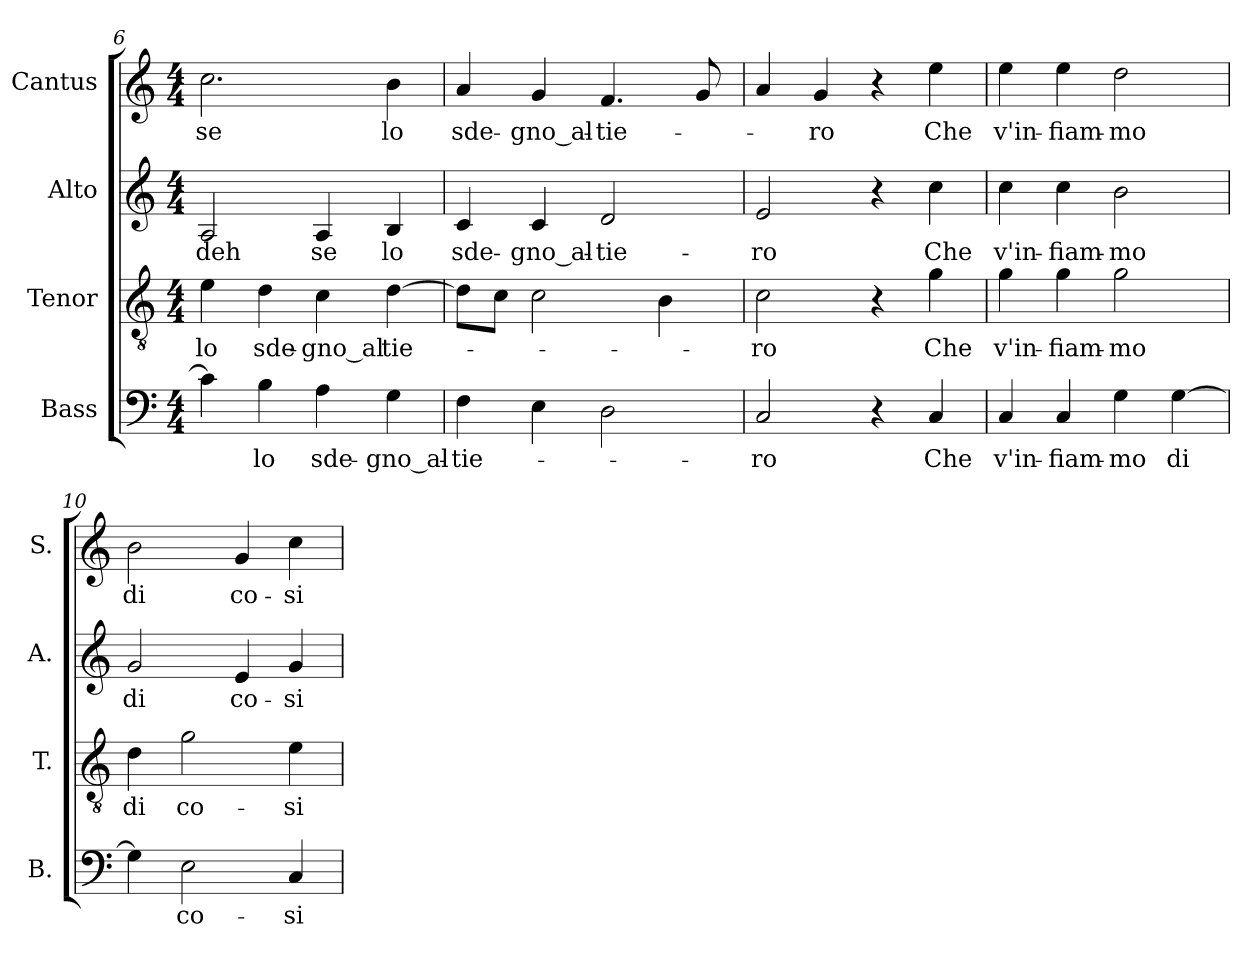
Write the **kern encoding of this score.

**kern	**text	**kern	**text	**kern	**text	**kern	**text
*part4	*part4	*part3	*part3	*part2	*part2	*part1	*part1
*staff4	*staff4	*staff3	*staff3	*staff2	*staff2	*staff1	*staff1
*I"Bass	*	*I"Tenor	*	*I"Alto	*	*I"Cantus	*
*I'B.	*	*I'T.	*	*I'A.	*	*I'S.	*
!!LO:LB:g=z
*clefF4	*	*clefGv2	*	*clefG2	*	*clefG2	*
*	*	*ITrd7c12	*	*	*	*	*
*k[]	*	*k[]	*	*k[]	*	*k[]	*
*C:	*	*C:	*	*C:	*	*C:	*
*M4/4	*	*M4/4	*	*M4/4	*	*M4/4	*
=6	=6	=6	=6	=6	=6	=6	=6
!	!	!	!LO:LY:b:color=#000000	!	!	!	!
!	!	!	!	!	!LO:LY:b:color=#000000	!	!
!	!	!	!	!	!	!	!LO:LY:b:color=#000000
4ci\]	.	4Ei\	lo	2Ai/	deh	2.cci\	se
!	!LO:LY:b:color=#000000	!	!	!	!	!	!
!	!	!	!LO:LY:b:color=#000000	!	!	!	!
4Bi\	lo	4Di\	sde-	.	.	.	.
!	!LO:LY:b:color=#000000	!	!	!	!	!	!
!	!	!	!LO:LY:b:color=#000000	!	!	!	!
!	!	!	!	!	!LO:LY:b:color=#000000	!	!
4Ai\	sde-	4Ci\	-gno_al	4Ai/	se	.	.
!	!LO:LY:b:color=#000000	!	!	!	!	!	!
!	!	!	!LO:LY:b:color=#000000	!	!	!	!
!	!	!	!	!	!LO:LY:b:color=#000000	!	!
!	!	!	!	!	!	!	!LO:LY:b:color=#000000
4Gi\	-gno_al-	[>4Di\	tie-	4Bi/	lo	4bi\	lo
=7	=7	=7	=7	=7	=7	=7	=7
!	!LO:LY:b:color=#000000	!	!	!	!	!	!
!	!	!	!	!	!LO:LY:b:color=#000000	!	!
!	!	!	!	!	!	!	!LO:LY:b:color=#000000
4Fi\	-tie-	8Di\L]	.	4ci/	sde-	4ai/	sde-
.	.	8Ci\J	.	.	.	.	.
!	!	!	!	!	!LO:LY:b:color=#000000	!	!
!	!	!	!	!	!	!	!LO:LY:b:color=#000000
4Ei\	.	2Ci\	.	4ci/	-gno_al-	4gi/	-gno_al-
!	!	!	!	!	!LO:LY:b:color=#000000	!	!
!	!	!	!	!	!	!	!LO:LY:b:color=#000000
2Di\	.	.	.	2di/	-tie-	4.fi/	-tie-
.	.	4BBi\	.	.	.	.	.
.	.	.	.	.	.	8gi/	.
=8	=8	=8	=8	=8	=8	=8	=8
!	!LO:LY:b:color=#000000	!	!	!	!	!	!
!	!	!	!LO:LY:b:color=#000000	!	!	!	!
!	!	!	!	!	!LO:LY:b:color=#000000	!	!
2Ci/	-ro	2Ci\	-ro	2ei/	-ro	4ai/	.
!	!	!	!	!	!	!	!LO:LY:b:color=#000000
.	.	.	.	.	.	4gi/	-ro
4r	.	4r	.	4r	.	4r	.
!	!LO:LY:b:color=#000000	!	!	!	!	!	!
!	!	!	!LO:LY:b:color=#000000	!	!	!	!
!	!	!	!	!	!LO:LY:b:color=#000000	!	!
!	!	!	!	!	!	!	!LO:LY:b:color=#000000
4Ci/	Che	4Gi\	Che	4cci\	Che	4eei\	Che
=9	=9	=9	=9	=9	=9	=9	=9
!	!LO:LY:b:color=#000000	!	!	!	!	!	!
!	!	!	!LO:LY:b:color=#000000	!	!	!	!
!	!	!	!	!	!LO:LY:b:color=#000000	!	!
!	!	!	!	!	!	!	!LO:LY:b:color=#000000
4Ci/	v'in-	4Gi\	v'in-	4cci\	v'in-	4eei\	v'in-
!	!LO:LY:b:color=#000000	!	!	!	!	!	!
!	!	!	!LO:LY:b:color=#000000	!	!	!	!
!	!	!	!	!	!LO:LY:b:color=#000000	!	!
!	!	!	!	!	!	!	!LO:LY:b:color=#000000
4Ci/	-fiam-	4Gi\	-fiam-	4cci\	-fiam-	4eei\	-fiam-
!	!LO:LY:b:color=#000000	!	!	!	!	!	!
!	!	!	!LO:LY:b:color=#000000	!	!	!	!
!	!	!	!	!	!LO:LY:b:color=#000000	!	!
!	!	!	!	!	!	!	!LO:LY:b:color=#000000
4Gi\	-mo	2Gi\	-mo	2bi\	-mo	2ddi\	-mo
!	!LO:LY:b:color=#000000	!	!	!	!	!	!
[>4Gi\	di	.	.	.	.	.	.
=10	=10	=10	=10	=10	=10	=10	=10
!	!	!	!LO:LY:b:color=#000000	!	!	!	!
!	!	!	!	!	!LO:LY:b:color=#000000	!	!
!	!	!	!	!	!	!	!LO:LY:b:color=#000000
4Gi\]	.	4Di\	di	2gi/	di	2bi\	di
!	!LO:LY:b:color=#000000	!	!	!	!	!	!
!	!	!	!LO:LY:b:color=#000000	!	!	!	!
2Ei\	co-	2Gi\	co-	.	.	.	.
!	!	!	!	!	!LO:LY:b:color=#000000	!	!
!	!	!	!	!	!	!	!LO:LY:b:color=#000000
.	.	.	.	4ei/	co-	4gi/	co-
!	!LO:LY:b:color=#000000	!	!	!	!	!	!
!	!	!	!LO:LY:b:color=#000000	!	!	!	!
!	!	!	!	!	!LO:LY:b:color=#000000	!	!
!	!	!	!	!	!	!	!LO:LY:b:color=#000000
4Ci/	-si	4Ei\	-si	4gi/	-si	4cci\	-si
=	=	=	=	=	=	=	=
*-	*-	*-	*-	*-	*-	*-	*-
